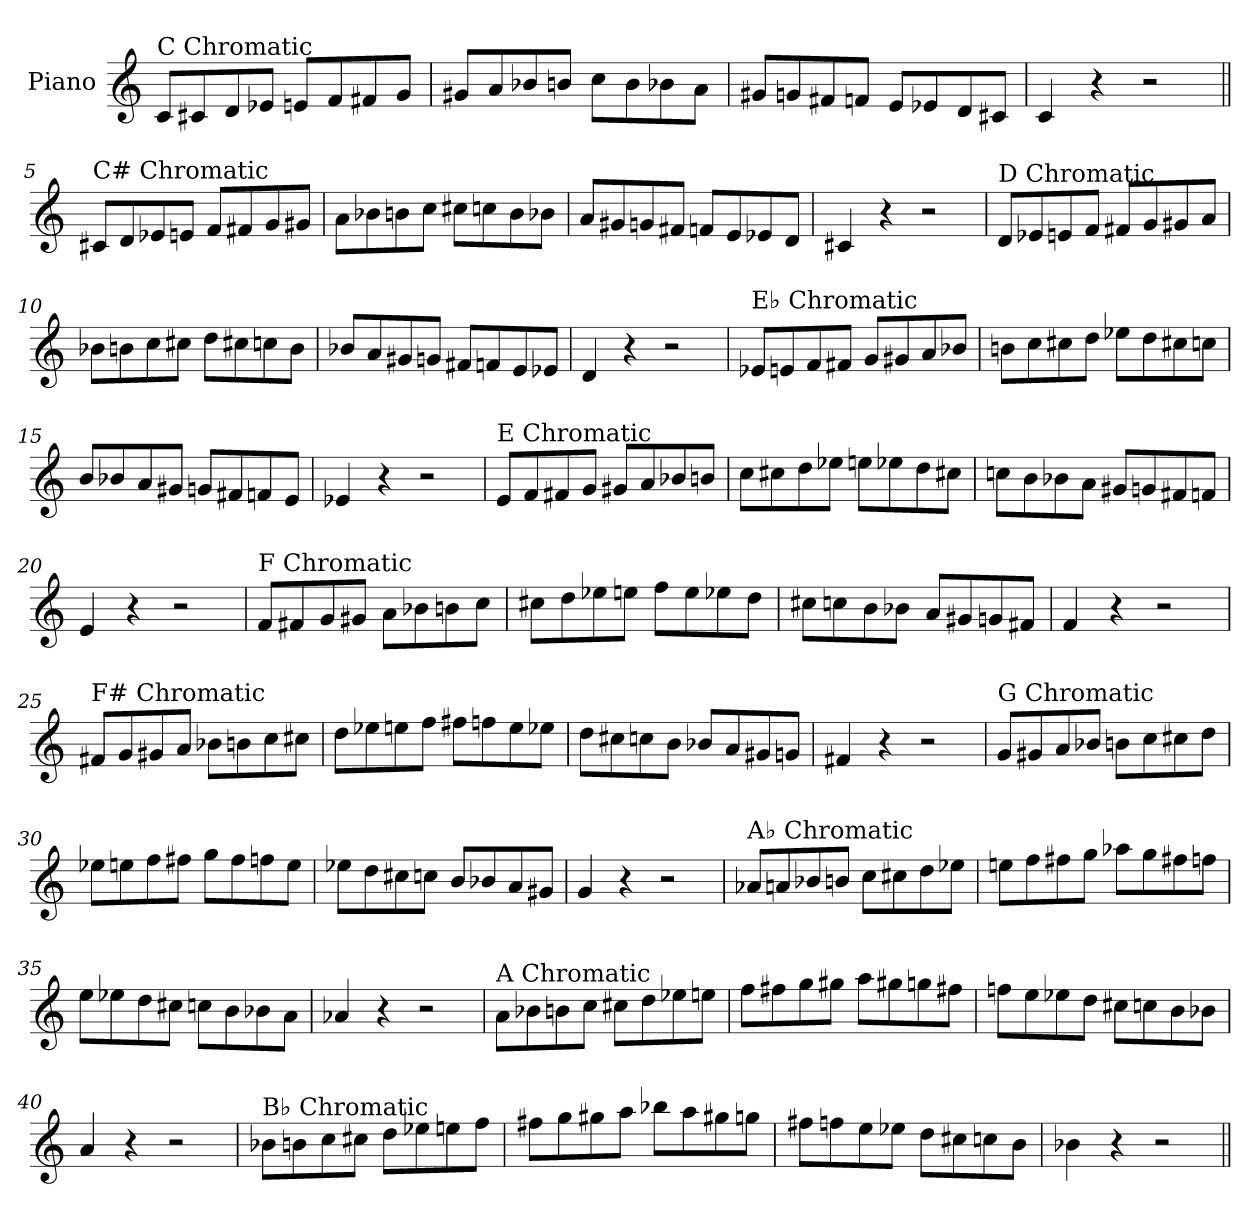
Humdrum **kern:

**kern
*part1
*staff1
*I"Piano
*I'Pno.
*clefG2
*k[]
=1
!LO:TX:a:t=C Chromatic
8c/L
8c#X/
8d/
8e-X/J
8en/L
8f/
8f#X/
8g/J
=2
8g#X/L
8a/
8b-X/
8bn/J
8cc\L
8b\
8b-X\
8a\J
=3
8g#X/L
8gn/
8f#X/
8fn/J
8e/L
8e-X/
8d/
8c#X/J
=4
4c/
4r
2r
!!LO:LB:g=z
=5||
!LO:TX:a:t=C# Chromatic
8c#X/L
8d/
8e-X/
8en/J
8f/L
8f#X/
8g/
8g#X/J
=6
8a\L
8b-X\
8bn\
8cc\J
8cc#X\L
8ccn\
8b\
8b-X\J
=7
8a/L
8g#X/
8gn/
8f#X/J
8fn/L
8e/
8e-X/
8d/J
=8
4c#X/
4r
2r
!!LO:LB:g=z
=9
!LO:TX:a:t=D Chromatic
8d/L
8e-X/
8en/
8f/J
8f#X/L
8g/
8g#X/
8a/J
=10
8b-X\L
8bn\
8cc\
8cc#X\J
8dd\L
8cc#X\
8ccn\
8b\J
=11
8b-X/L
8a/
8g#X/
8gn/J
8f#X/L
8fn/
8e/
8e-X/J
=12
4d/
4r
2r
!!LO:LB:g=z
=13
!LO:TX:a:t=E♭ Chromatic
8e-X/L
8en/
8f/
8f#X/J
8g/L
8g#X/
8a/
8b-X/J
=14
8bn\L
8cc\
8cc#X\
8dd\J
8ee-X\L
8dd\
8cc#X\
8ccn\J
=15
8b/L
8b-X/
8a/
8g#X/J
8gn/L
8f#X/
8fn/
8e/J
=16
4e-X/
4r
2r
!!LO:LB:g=z
=17
!LO:TX:a:t=E Chromatic
8e/L
8f/
8f#X/
8g/J
8g#X/L
8a/
8b-X/
8bn/J
=18
8cc\L
8cc#X\
8dd\
8ee-X\J
8een\L
8ee-X\
8dd\
8cc#X\J
=19
8ccn\L
8b\
8b-X\
8a\J
8g#X/L
8gn/
8f#X/
8fn/J
=20
4e/
4r
2r
!!LO:LB:g=z
=21
!LO:TX:a:t=F Chromatic
8f/L
8f#X/
8g/
8g#X/J
8a\L
8b-X\
8bn\
8cc\J
=22
8cc#X\L
8dd\
8ee-X\
8een\J
8ff\L
8ee\
8ee-X\
8dd\J
=23
8cc#X\L
8ccn\
8b\
8b-X\J
8a/L
8g#X/
8gn/
8f#X/J
=24
4f/
4r
2r
!!LO:LB:g=z
=25
!LO:TX:a:t=F# Chromatic
8f#X/L
8g/
8g#X/
8a/J
8b-X\L
8bn\
8cc\
8cc#X\J
=26
8dd\L
8ee-X\
8een\
8ff\J
8ff#X\L
8ffn\
8ee\
8ee-X\J
=27
8dd\L
8cc#X\
8ccn\
8b\J
8b-X/L
8a/
8g#X/
8gn/J
=28
4f#X/
4r
2r
!!LO:LB:g=z
=29
!LO:TX:a:t=G Chromatic
8g/L
8g#X/
8a/
8b-X/J
8bn\L
8cc\
8cc#X\
8dd\J
=30
8ee-X\L
8een\
8ff\
8ff#X\J
8gg\L
8ff#\
8ffn\
8ee\J
=31
8ee-X\L
8dd\
8cc#X\
8ccn\J
8b/L
8b-X/
8a/
8g#X/J
=32
4g/
4r
2r
!!LO:LB:g=z
=33
!LO:TX:a:t=A♭ Chromatic
8a-X/L
8an/
8b-X/
8bn/J
8cc\L
8cc#X\
8dd\
8ee-X\J
=34
8een\L
8ff\
8ff#X\
8gg\J
8aa-X\L
8gg\
8ff#X\
8ffn\J
=35
8ee\L
8ee-X\
8dd\
8cc#X\J
8ccn\L
8b\
8b-X\
8a\J
=36
4a-X/
4r
2r
!!LO:LB:g=z
=37
!LO:TX:a:t=A Chromatic
8a\L
8b-X\
8bn\
8cc\J
8cc#X\L
8dd\
8ee-X\
8een\J
=38
8ff\L
8ff#X\
8gg\
8gg#X\J
8aa\L
8gg#X\
8ggn\
8ff#X\J
=39
8ffn\L
8ee\
8ee-X\
8dd\J
8cc#X\L
8ccn\
8b\
8b-X\J
=40
4a/
4r
2r
!!LO:LB:g=z
=41
!LO:TX:a:t=B♭ Chromatic
8b-X\L
8bn\
8cc\
8cc#X\J
8dd\L
8ee-X\
8een\
8ff\J
=42
8ff#X\L
8gg\
8gg#X\
8aa\J
8bb-X\L
8aa\
8gg#X\
8ggn\J
=43
8ff#X\L
8ffn\
8ee\
8ee-X\J
8dd\L
8cc#X\
8ccn\
8b\J
=44
4b-X\
4r
2r
=||
*-
